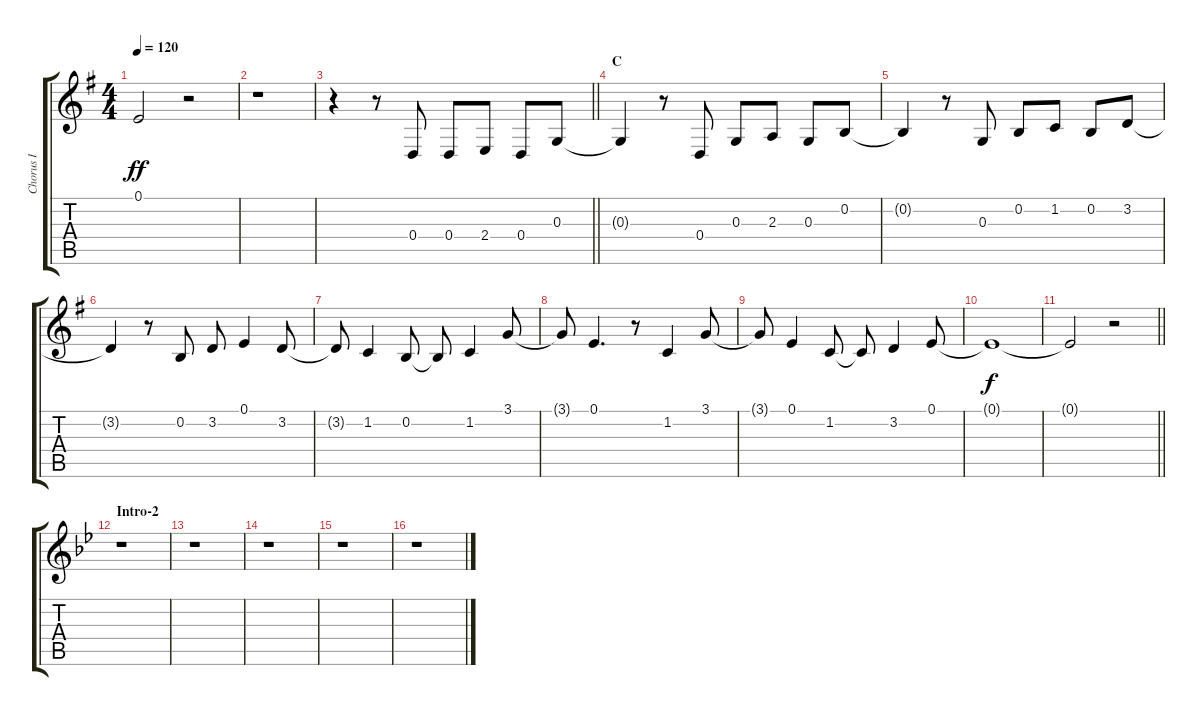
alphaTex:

\track ("Chorus I" "Chorus I") {instrument voiceoohs}
\staff {score tabs}
\tuning (E4 B3 G3 D3 A2 E2) {hide}
\ts (4 4)
\tempo 120
\clef g2
\ks g
0.1{t}.2{dy ff} r.2 |
r.1 |
\barLineRight lightlight
r.4 r.8 0.4.8 0.4.8 2.4.8 0.4.8 0.3.8 |
\section ("" "C")
0.3{t}.4 r.8 0.4.8 0.3.8 2.3.8 0.3.8 0.2.8 |
0.2{t}.4 r.8 0.3.8 0.2.8 1.2.8 0.2.8 3.2.8 |
3.2{t}.4 r.8 0.2.8 3.2.8 0.1.4 3.2.8 |
3.2{t}.8 1.2.4 0.2.8 0.2{t}.8 1.2.4 3.1.8 |
3.1{t}.8 0.1.4{d} r.8 1.2.4 3.1.8 |
3.1{t}.8 0.1.4 1.2.8 1.2{t}.8 3.2.4 0.1.8 |
0.1{t}.1{dy f} |
\barLineRight lightlight
0.1{t}.2 r.2 |
\section ("" "Intro-2")
\ks bb
r.1 |
r.1 |
r.1 |
r.1 |
r.1
